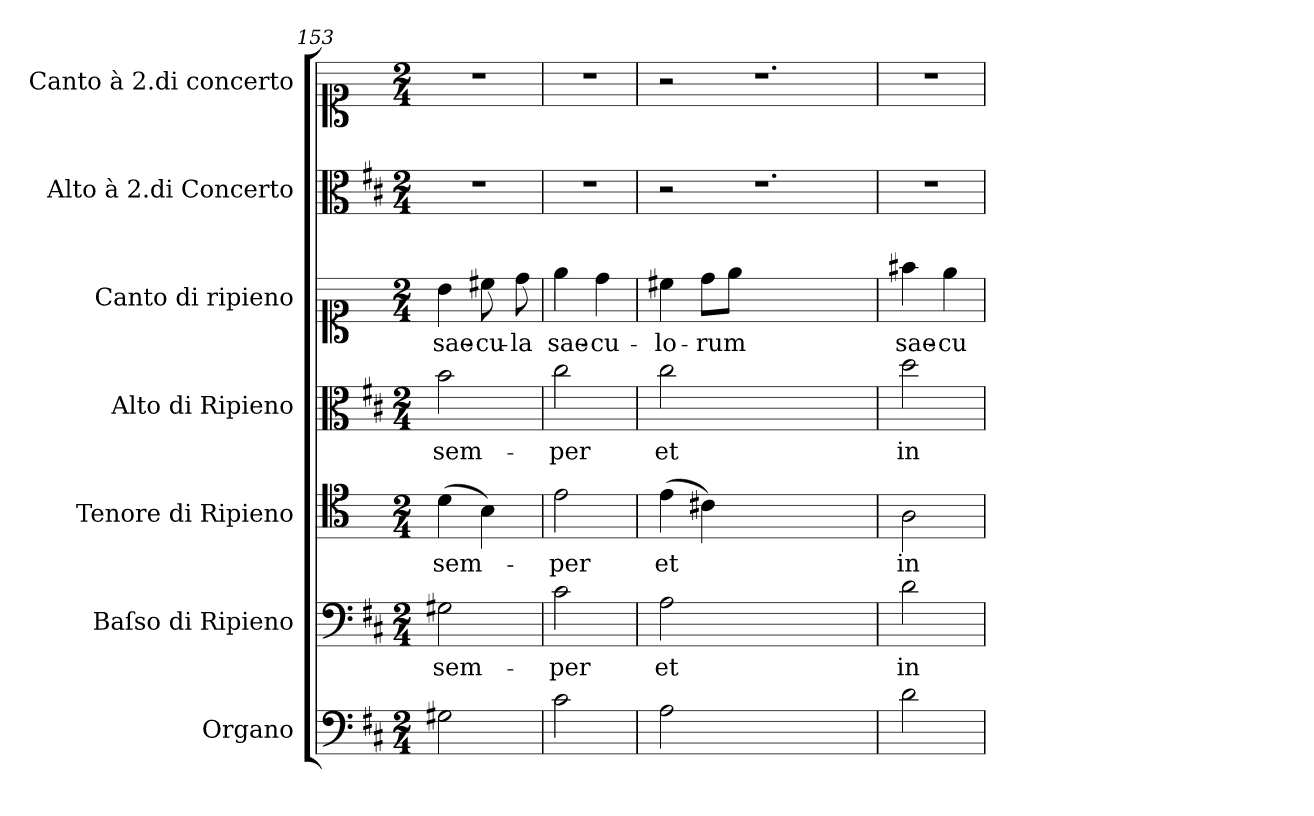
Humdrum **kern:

**kern	**kern	**text	**kern	**text	**kern	**text	**kern	**text	**kern	**kern
*part7	*part6	*part6	*part5	*part5	*part4	*part4	*part3	*part3	*part2	*part1
*staff7	*staff6	*staff6	*staff5	*staff5	*staff4	*staff4	*staff3	*staff3	*staff2	*staff1
*I"Organo	*I"Baſso di Ripieno	*	*I"Tenore di Ripieno	*	*I"Alto di Ripieno	*	*I"Canto di ripieno	*	*I"Alto à 2.di Concerto	*I"Canto à 2.di concerto
*I'org	*I'B rip	*	*I'T rip	*	*I'A rip	*	*	*	*I'A conc	*
*clefF4	*clefF4	*	*clefC4	*	*clefC3	*	*clefC1	*	*clefC3	*clefC1
*k[f#c#]	*k[f#c#]	*	*k[]	*	*k[f#c#]	*	*k[]	*	*k[f#c#]	*k[]
*M2/4	*M2/4	*	*M2/4	*	*M2/4	*	*M2/4	*	*M2/4	*M2/4
=153	=153	=153	=153	=153	=153	=153	=153	=153	=153	=153
2G#X\	2G#X\	sem-	(4d\	sem-	2b\	sem-	4b\	sae-	2r	2r
.	.	.	4B\)	.	.	.	8cc#\	-cu-	.	.
.	.	.	.	.	.	.	8dd\	-la	.	.
=154	=154	=154	=154	=154	=154	=154	=154	=154	=154	=154
2c#\	2c#\	-per	2e\	-per	2cc#\	-per	4ee\	sae-	2r	2r
.	.	.	.	.	.	.	4dd\	-cu-	.	.
=155	=155	=155	=155	=155	=155	=155	=155	=155	=155	=155
2A\	2A\	et	(4e\	et	2cc#\	et	4cc#\	-lo-	2r	2r
.	.	.	4c#\)	.	.	.	8dd\L	-rum	.	.
.	.	.	.	.	.	.	8ee\J	.	.	.
1.ryy	1.ryy	.	1.ryy	.	1.ryy	.	1.ryy	.	1.r	1.r
=156	=156	=156	=156	=156	=156	=156	=156	=156	=156	=156
2d\	2d\	in	2A\	in	2dd\	in	4ff#\	sae-	2r	2r
.	.	.	.	.	.	.	4ee\	-cu-	.	.
=	=	=	=	=	=	=	=	=	=	=
*-	*-	*-	*-	*-	*-	*-	*-	*-	*-	*-
